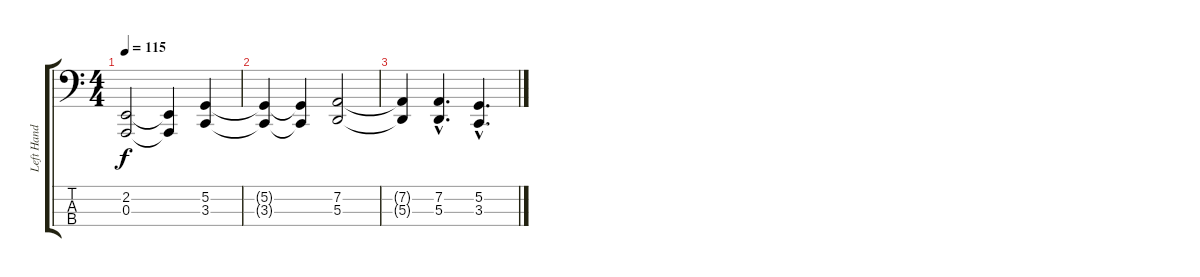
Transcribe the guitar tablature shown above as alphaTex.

\track ("Left Hand" "Left Hand") {instrument acousticgrandpiano}
\staff {score tabs}
\tuning (G2 D2 A1 E1) {hide}
\ts (4 4)
\tempo 115
\clef f4
\ks c
(2.2 0.3).2{dy f} (2.2{t} 0.3{t}).4 (5.2 3.3).4 |
(5.2{t} 3.3{t}).4 (5.2{t} 3.3{t}).4 (7.2 5.3).2 |
(7.2{t} 5.3{t}).4 (7.2{hac} 5.3{hac}).4{d} (5.2{hac} 3.3{hac}).4{d}
